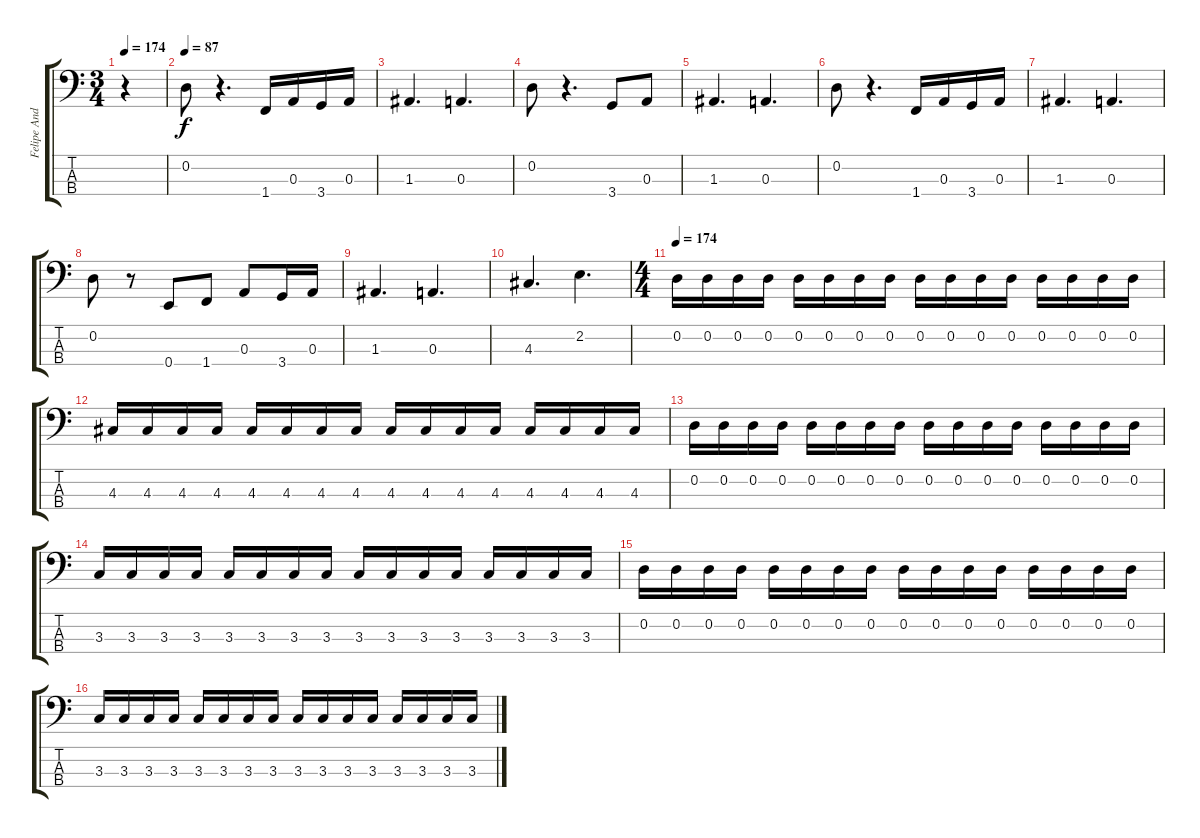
\track ("Felipe Andreolli" "Felipe And") {instrument electricbassfinger}
\staff {score tabs}
\tuning (G2 D2 A1 E1) {hide}
\ts (3 4)
\tempo 174
\clef f4
\ks c
r.4{dy f instrument electricbassfinger} |
\tempo 87
0.2.8 r.4{d} 1.4.16 0.3.16 3.4.16 0.3.16 |
1.3.4{d} 0.3.4{d} |
0.2.8 r.4{d} 3.4.8 0.3.8 |
1.3.4{d} 0.3.4{d} |
0.2.8 r.4{d} 1.4.16 0.3.16 3.4.16 0.3.16 |
1.3.4{d} 0.3.4{d} |
0.2.8 r.8 0.4.8 1.4.8 0.3.8 3.4.16 0.3.16 |
1.3.4{d} 0.3.4{d} |
4.3.4{d} 2.2.4{d} |
\ts (4 4)
\tempo 174
0.2.16 0.2.16 0.2.16 0.2.16 0.2.16 0.2.16 0.2.16 0.2.16 0.2.16 0.2.16 0.2.16 0.2.16 0.2.16 0.2.16 0.2.16 0.2.16 |
4.3.16 4.3.16 4.3.16 4.3.16 4.3.16 4.3.16 4.3.16 4.3.16 4.3.16 4.3.16 4.3.16 4.3.16 4.3.16 4.3.16 4.3.16 4.3.16 |
0.2.16 0.2.16 0.2.16 0.2.16 0.2.16 0.2.16 0.2.16 0.2.16 0.2.16 0.2.16 0.2.16 0.2.16 0.2.16 0.2.16 0.2.16 0.2.16 |
3.3.16 3.3.16 3.3.16 3.3.16 3.3.16 3.3.16 3.3.16 3.3.16 3.3.16 3.3.16 3.3.16 3.3.16 3.3.16 3.3.16 3.3.16 3.3.16 |
0.2.16 0.2.16 0.2.16 0.2.16 0.2.16 0.2.16 0.2.16 0.2.16 0.2.16 0.2.16 0.2.16 0.2.16 0.2.16 0.2.16 0.2.16 0.2.16 |
3.3.16 3.3.16 3.3.16 3.3.16 3.3.16 3.3.16 3.3.16 3.3.16 3.3.16 3.3.16 3.3.16 3.3.16 3.3.16 3.3.16 3.3.16 3.3.16
